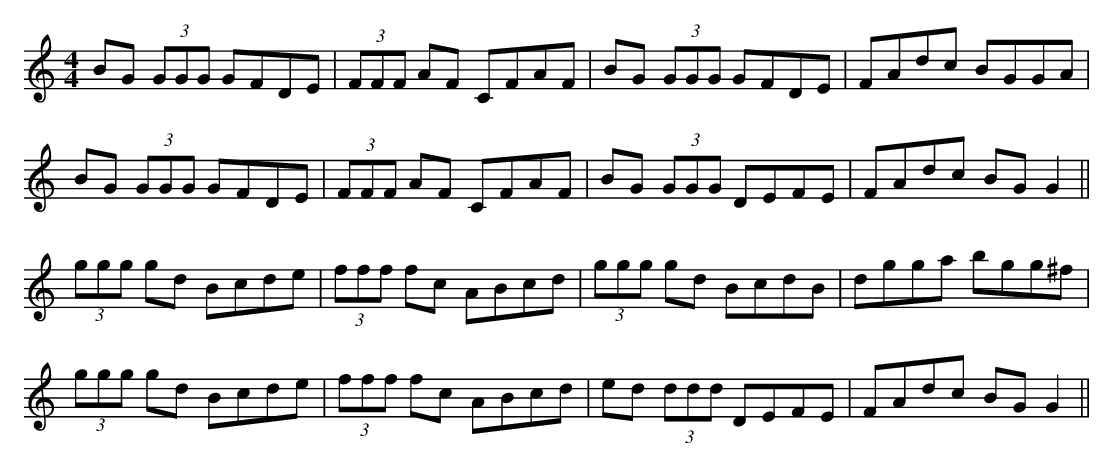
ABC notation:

X:1
M:4/4
K:Gmix
BG (3GGG GFDE|(3FFF AF CFAF|BG (3GGG GFDE|FAdc BGGA|
BG (3GGG GFDE|(3FFF AF CFAF|BG (3GGG DEFE|FAdc BG G2||
(3ggg gd Bcde|(3fff fc ABcd|(3ggg gd BcdB|dgga bgg^f|
(3ggg gd Bcde|(3fff fc ABcd|ed (3ddd DEFE|FAdc BG G2||
